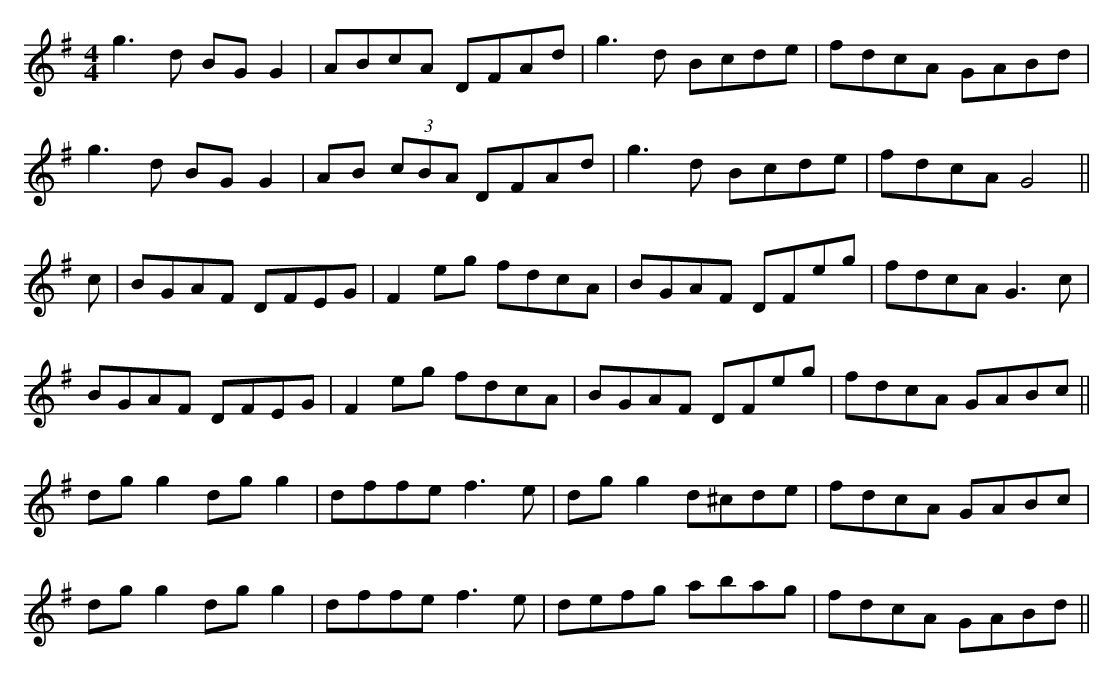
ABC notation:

X:1
M:4/4
K:G
g3d BG G2|ABcA DFAd|g3d Bcde|fdcA GABd|
g3d BG G2|AB (3cBA DFAd|g3d Bcde|fdcA G4||
c|BGAF DFEG|F2 eg fdcA|BGAF DFeg|fdcA G3c|
BGAF DFEG|F2 eg fdcA|BGAF DFeg|fdcA GABc||
dg g2 dg g2|dffe f3e|dg g2 d^cde|fdcA GABc|
dg g2 dg g2|dffe f3e|defg abag|fdcA GABd||
